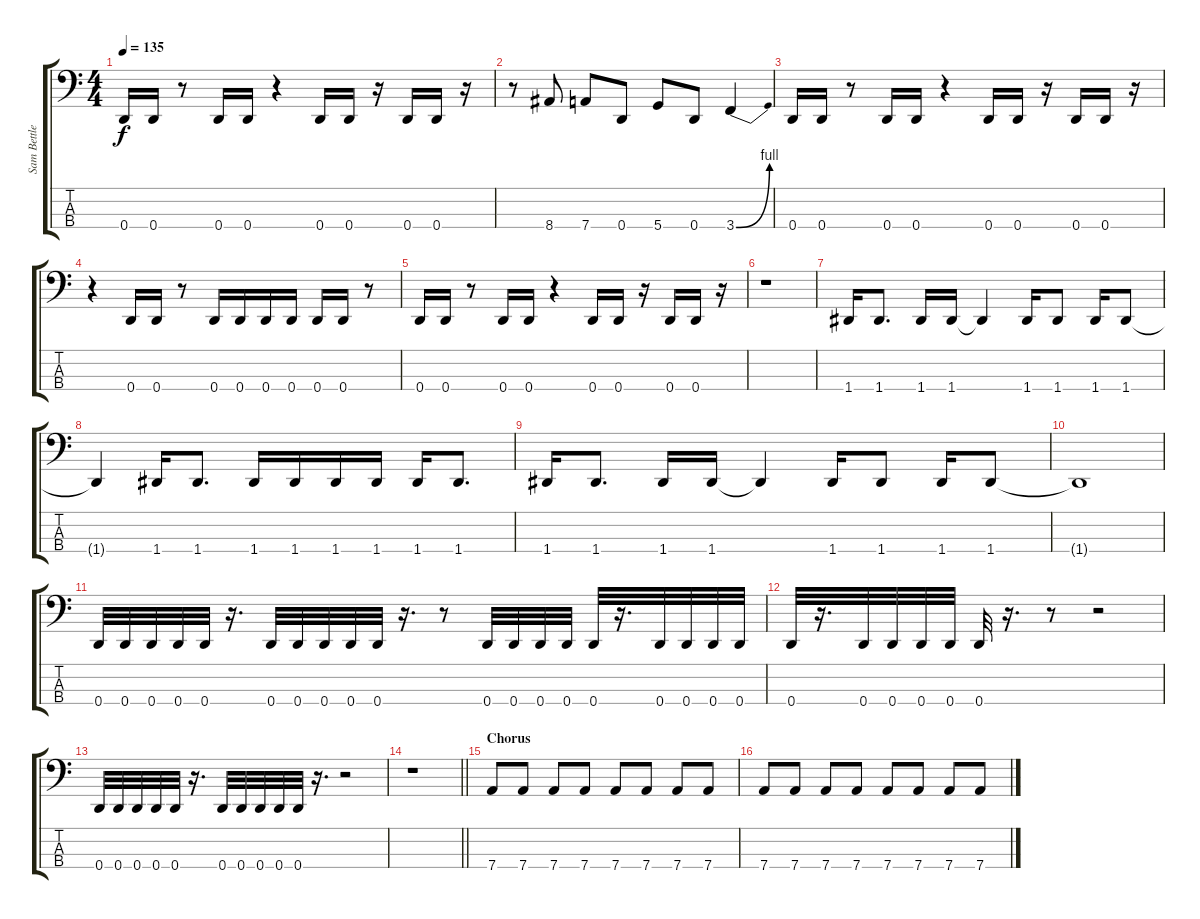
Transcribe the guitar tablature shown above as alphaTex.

\track ("Sam Bettley" "Sam Bettle") {instrument electricbasspick}
\staff {score tabs}
\tuning (G2 D2 A1 D1) {hide}
\ts (4 4)
\tempo 135
\clef f4
\ks c
0.4.16{dy f} 0.4.16 r.8 0.4.16 0.4.16 r.4 0.4.16 0.4.16 r.16 0.4.16 0.4.16 r.16 |
r.8 8.4.8 7.4.8 0.4.8 5.4.8 0.4.8 3.4{be (bend 0 0 60 4)}.4 |
0.4.16 0.4.16 r.8 0.4.16 0.4.16 r.4 0.4.16 0.4.16 r.16 0.4.16 0.4.16 r.16 |
r.4 0.4.16 0.4.16 r.8 0.4.16 0.4.16 0.4.16 0.4.16 0.4.16 0.4.16 r.8 |
0.4.16 0.4.16 r.8 0.4.16 0.4.16 r.4 0.4.16 0.4.16 r.16 0.4.16 0.4.16 r.16 |
r.1 |
1.4.16 1.4.8{d} 1.4.16 1.4.16 1.4{t}.4 1.4.16 1.4.8 1.4.16 1.4.8 |
1.4{t}.4 1.4.16 1.4.8{d} 1.4.16 1.4.16 1.4.16 1.4.16 1.4.16 1.4.8{d} |
1.4.16 1.4.8{d} 1.4.16 1.4.16 1.4{t}.4 1.4.16 1.4.8 1.4.16 1.4.8 |
1.4{t}.1 |
0.4.32 0.4.32 0.4.32 0.4.32 0.4.32 r.16{d} 0.4.32 0.4.32 0.4.32 0.4.32 0.4.32 r.16{d} r.8 0.4.32 0.4.32 0.4.32 0.4.32 0.4.32 r.16{d} 0.4.32 0.4.32 0.4.32 0.4.32 |
0.4.32 r.16{d} 0.4.32 0.4.32 0.4.32 0.4.32 0.4.32 r.16{d} r.8 r.2 |
0.4.32 0.4.32 0.4.32 0.4.32 0.4.32 r.16{d} 0.4.32 0.4.32 0.4.32 0.4.32 0.4.32 r.16{d} r.2 |
\barLineRight lightlight
r.1 |
\section ("" "Chorus")
7.4.8 7.4.8 7.4.8 7.4.8 7.4.8 7.4.8 7.4.8 7.4.8 |
7.4.8 7.4.8 7.4.8 7.4.8 7.4.8 7.4.8 7.4.8 7.4.8
